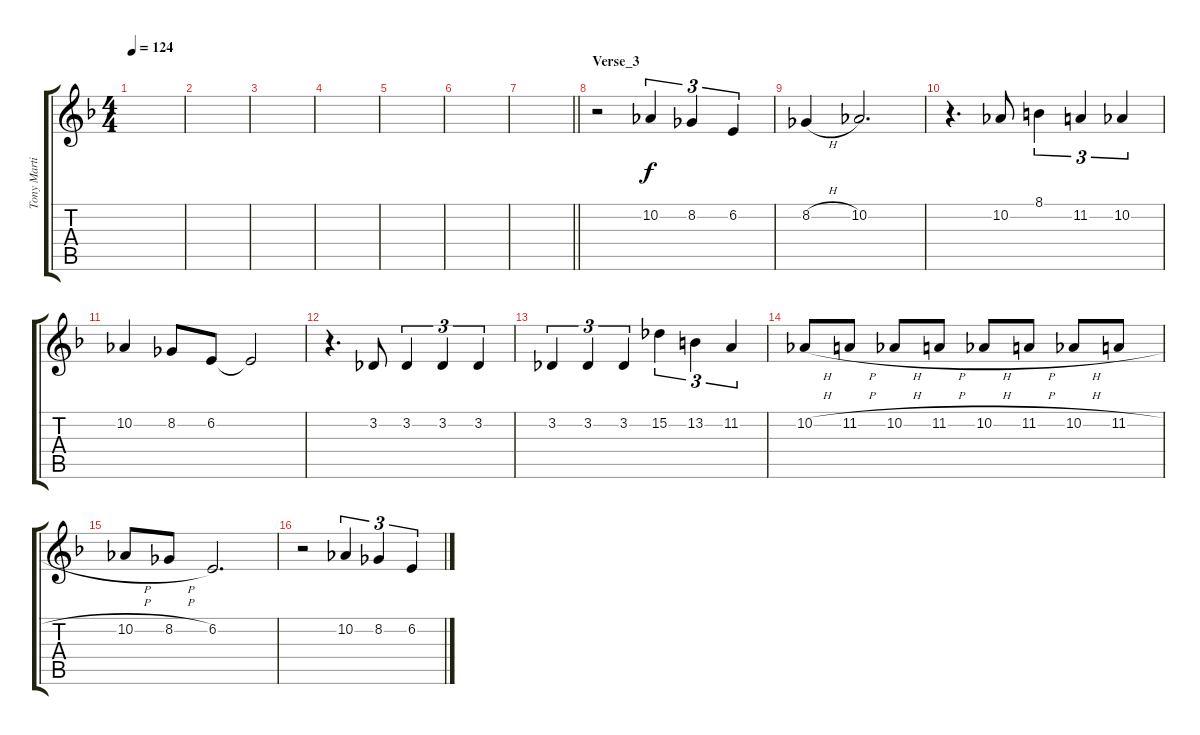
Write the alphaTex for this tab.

\track ("Tony Martin" "Tony Marti") {instrument stringensemble1}
\staff {score tabs}
\tuning (Eb4 Bb3 Gb3 Db3 Ab2 Eb2) {hide}
\ts (4 4)
\tempo 124
\clef g2
\ks f
|
|
|
|
|
|
\barLineRight lightlight
|
\section ("" "Verse_3")
r.2 10.2.4{tu (3 2)} 8.2.4{tu (3 2)} 6.2.4{tu (3 2)} |
8.2{h}.4 10.2.2{d} |
r.4{d} 10.2.8 8.1.4{tu (3 2)} 11.2.4{tu (3 2)} 10.2.4{tu (3 2)} |
10.2.4 8.2.8 6.2.8 6.2{t}.2 |
r.4{d} 3.2.8 3.2.4{tu (3 2)} 3.2.4{tu (3 2)} 3.2.4{tu (3 2)} |
3.2.4{tu (3 2)} 3.2.4{tu (3 2)} 3.2.4{tu (3 2)} 15.2.4{tu (3 2)} 13.2.4{tu (3 2)} 11.2.4{tu (3 2)} |
10.2{h}.8 11.2{h}.8 10.2{h}.8 11.2{h}.8 10.2{h}.8 11.2{h}.8 10.2{h}.8 11.2{h}.8 |
10.2{h}.8 8.2{h}.8 6.2.2{d} |
r.2 10.2.4{tu (3 2)} 8.2.4{tu (3 2)} 6.2.4{tu (3 2)}
